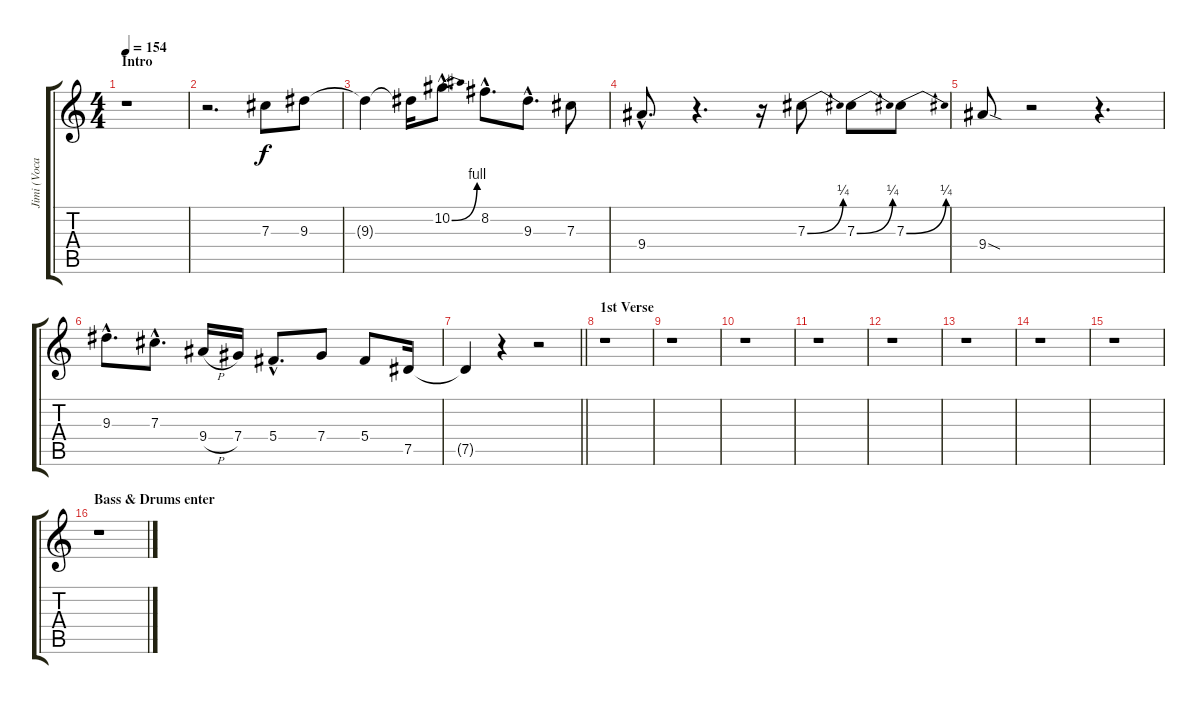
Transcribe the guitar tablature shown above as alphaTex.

\track ("Jimi (Vocals)" "Jimi (Voca") {instrument distortionguitar}
\staff {score tabs}
\tuning (Eb4 Bb3 Gb3 Db3 Ab2 Eb2) {hide}
\ts (4 4)
\section ("" "Intro")
\tempo 154
\clef g2
\ks c
r.1{dy f instrument distortionguitar} |
r.2{d} 7.3.8 9.3.8 |
9.3{t}.4 9.3{t}.16 10.2{be (bend 0 0 60 4) hac}.8{d} 8.2{hac}.8{d} 9.3{hac}.8{d} 7.3.8 |
9.4{hac}.8{d} r.4{d} r.16 7.3{be (bend 0 0 60 1)}.8 7.3{be (bend 0 0 60 1)}.8 7.3{be (bend 0 0 60 1)}.8 |
9.4{sod}.8 r.2 r.4{d} |
9.3{hac}.8{d} 7.3{hac}.8{d} 9.4{h}.16 7.4.16 5.4{hac}.8{d} 7.4.8 5.4.8 7.5.16 |
\barLineRight lightlight
7.5{t}.4 r.4 r.2 |
\section ("" "1st Verse")
r.1 |
r.1 |
r.1 |
r.1 |
r.1 |
r.1 |
r.1 |
r.1 |
\section ("" "Bass & Drums enter")
r.1
